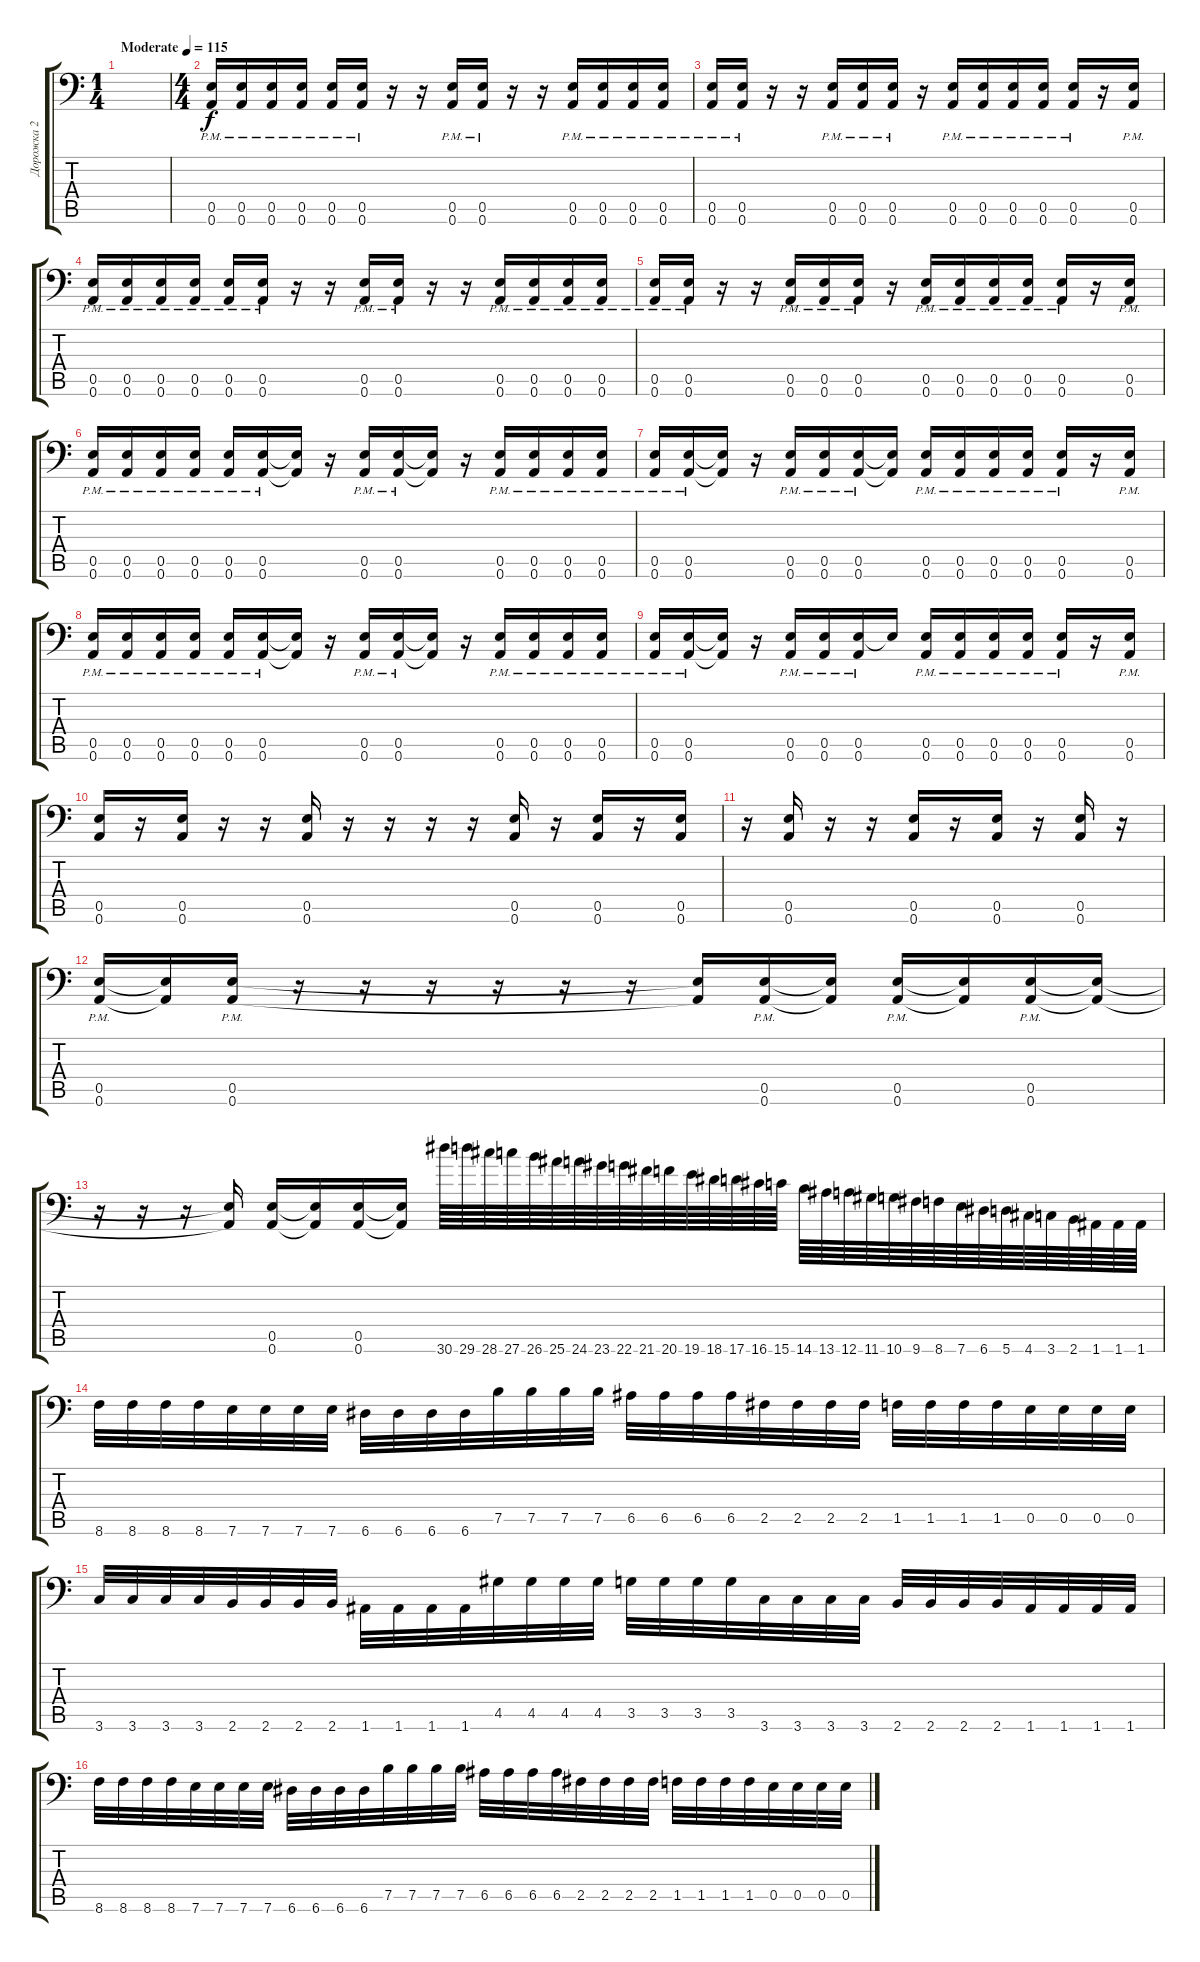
\track ("Дорожка 2" "Дорожка 2") {instrument distortionguitar}
\staff {score tabs}
\tuning (B3 Gb3 D3 A2 E2 A1) {hide}
\ts (1 4)
\tempo (115 "Moderate")
\clef f4
\ks c
|
\ts (4 4)
(0.5{pm} 0.6{pm}).16 (0.5{pm} 0.6{pm}).16 (0.5{pm} 0.6{pm}).16 (0.5{pm} 0.6{pm}).16 (0.5{pm} 0.6{pm}).16 (0.5{pm} 0.6{pm}).16 r.16 r.16 (0.5{pm} 0.6{pm}).16 (0.5{pm} 0.6{pm}).16 r.16 r.16 (0.5{pm} 0.6{pm}).16 (0.5{pm} 0.6{pm}).16 (0.5{pm} 0.6{pm}).16 (0.5{pm} 0.6{pm}).16 |
(0.5{pm} 0.6{pm}).16 (0.5{pm} 0.6{pm}).16 r.16 r.16 (0.5{pm} 0.6{pm}).16 (0.5{pm} 0.6{pm}).16 (0.5{pm} 0.6{pm}).16 r.16 (0.5{pm} 0.6{pm}).16 (0.5{pm} 0.6{pm}).16 (0.5{pm} 0.6{pm}).16 (0.5{pm} 0.6{pm}).16 (0.5{pm} 0.6{pm}).16 r.16 (0.5{pm} 0.6{pm}).16 |
(0.5{pm} 0.6{pm}).16 (0.5{pm} 0.6{pm}).16 (0.5{pm} 0.6{pm}).16 (0.5{pm} 0.6{pm}).16 (0.5{pm} 0.6{pm}).16 (0.5{pm} 0.6{pm}).16 r.16 r.16 (0.5{pm} 0.6{pm}).16 (0.5{pm} 0.6{pm}).16 r.16 r.16 (0.5{pm} 0.6{pm}).16 (0.5{pm} 0.6{pm}).16 (0.5{pm} 0.6{pm}).16 (0.5{pm} 0.6{pm}).16 |
(0.5{pm} 0.6{pm}).16 (0.5{pm} 0.6{pm}).16 r.16 r.16 (0.5{pm} 0.6{pm}).16 (0.5{pm} 0.6{pm}).16 (0.5{pm} 0.6{pm}).16 r.16 (0.5{pm} 0.6{pm}).16 (0.5{pm} 0.6{pm}).16 (0.5{pm} 0.6{pm}).16 (0.5{pm} 0.6{pm}).16 (0.5{pm} 0.6{pm}).16 r.16 (0.5{pm} 0.6{pm}).16 |
(0.5{pm} 0.6{pm}).16 (0.5{pm} 0.6{pm}).16 (0.5{pm} 0.6{pm}).16 (0.5{pm} 0.6{pm}).16 (0.5{pm} 0.6{pm}).16 (0.5{pm} 0.6{pm}).16 (0.5{t} 0.6{t}).16 r.16 (0.5{pm} 0.6{pm}).16 (0.5{pm} 0.6{pm}).16 (0.5{t} 0.6{t}).16 r.16 (0.5{pm} 0.6{pm}).16 (0.5{pm} 0.6{pm}).16 (0.5{pm} 0.6{pm}).16 (0.5{pm} 0.6{pm}).16 |
(0.5{pm} 0.6{pm}).16 (0.5{pm} 0.6{pm}).16 (0.5{t} 0.6{t}).16 r.16 (0.5{pm} 0.6{pm}).16 (0.5{pm} 0.6{pm}).16 (0.5{pm} 0.6{pm}).16 (0.5{t} 0.6{t}).16 (0.5{pm} 0.6{pm}).16 (0.5{pm} 0.6{pm}).16 (0.5{pm} 0.6{pm}).16 (0.5{pm} 0.6{pm}).16 (0.5{pm} 0.6{pm}).16 r.16 (0.5{pm} 0.6{pm}).16 |
(0.5{pm} 0.6{pm}).16 (0.5{pm} 0.6{pm}).16 (0.5{pm} 0.6{pm}).16 (0.5{pm} 0.6{pm}).16 (0.5{pm} 0.6{pm}).16 (0.5{pm} 0.6{pm}).16 (0.5{t} 0.6{t}).16 r.16 (0.5{pm} 0.6{pm}).16 (0.5{pm} 0.6{pm}).16 (0.5{t} 0.6{t}).16 r.16 (0.5{pm} 0.6{pm}).16 (0.5{pm} 0.6{pm}).16 (0.5{pm} 0.6{pm}).16 (0.5{pm} 0.6{pm}).16 |
(0.5{pm} 0.6{pm}).16 (0.5{pm} 0.6{pm}).16 (0.5{t} 0.6{t}).16 r.16 (0.5{pm} 0.6{pm}).16 (0.5{pm} 0.6{pm}).16 (0.5{pm} 0.6{pm}).16 0.5{t}.16 (0.5{pm} 0.6{pm}).16 (0.5{pm} 0.6{pm}).16 (0.5{pm} 0.6{pm}).16 (0.5{pm} 0.6{pm}).16 (0.5{pm} 0.6{pm}).16 r.16 (0.5{pm} 0.6{pm}).16 |
(0.5 0.6).16 r.16 (0.5 0.6).16 r.16 r.16 (0.5 0.6).16 r.16 r.16 r.16 r.16 (0.5 0.6).16 r.16 (0.5 0.6).16 r.16 (0.5 0.6).16 |
r.16 (0.5 0.6).16 r.16 r.16 (0.5 0.6).16 r.16 (0.5 0.6).16 r.16 (0.5 0.6).16 r.16 |
(0.5{pm} 0.6{pm}).16 (0.5{t} 0.6{t}).16 (0.5{pm} 0.6{pm}).16 r.16 r.16 r.16 r.16 r.16 r.16 (0.5{t} 0.6{t}).16 (0.5{pm} 0.6{pm}).16 (0.5{t} 0.6{t}).16 (0.5{pm} 0.6{pm}).16 (0.5{t} 0.6{t}).16 (0.5{pm} 0.6{pm}).16 (0.5{t} 0.6{t}).16 |
r.16 r.16 r.16 (0.5{t} 0.6{t}).16 (0.5 0.6).16 (0.5{t} 0.6{t}).16 (0.5 0.6).16 (0.5{t} 0.6{t}).16 30.6.64 29.6.64 28.6.64 27.6.64 26.6.64 25.6.64 24.6.64 23.6.64 22.6.64 21.6.64 20.6.64 19.6.64 18.6.64 17.6.64 16.6.64 15.6.64 14.6.64 13.6.64 12.6.64 11.6.64 10.6.64 9.6.64 8.6.64 7.6.64 6.6.64 5.6.64 4.6.64 3.6.64 2.6.64 1.6.64 1.6.64 1.6.64 |
8.6.32 8.6.32 8.6.32 8.6.32 7.6.32 7.6.32 7.6.32 7.6.32 6.6.32 6.6.32 6.6.32 6.6.32 7.5.32 7.5.32 7.5.32 7.5.32 6.5.32 6.5.32 6.5.32 6.5.32 2.5.32 2.5.32 2.5.32 2.5.32 1.5.32 1.5.32 1.5.32 1.5.32 0.5.32 0.5.32 0.5.32 0.5.32 |
3.6.32 3.6.32 3.6.32 3.6.32 2.6.32 2.6.32 2.6.32 2.6.32 1.6.32 1.6.32 1.6.32 1.6.32 4.5.32 4.5.32 4.5.32 4.5.32 3.5.32 3.5.32 3.5.32 3.5.32 3.6.32 3.6.32 3.6.32 3.6.32 2.6.32 2.6.32 2.6.32 2.6.32 1.6.32 1.6.32 1.6.32 1.6.32 |
8.6.32 8.6.32 8.6.32 8.6.32 7.6.32 7.6.32 7.6.32 7.6.32 6.6.32 6.6.32 6.6.32 6.6.32 7.5.32 7.5.32 7.5.32 7.5.32 6.5.32 6.5.32 6.5.32 6.5.32 2.5.32 2.5.32 2.5.32 2.5.32 1.5.32 1.5.32 1.5.32 1.5.32 0.5.32 0.5.32 0.5.32 0.5.32
